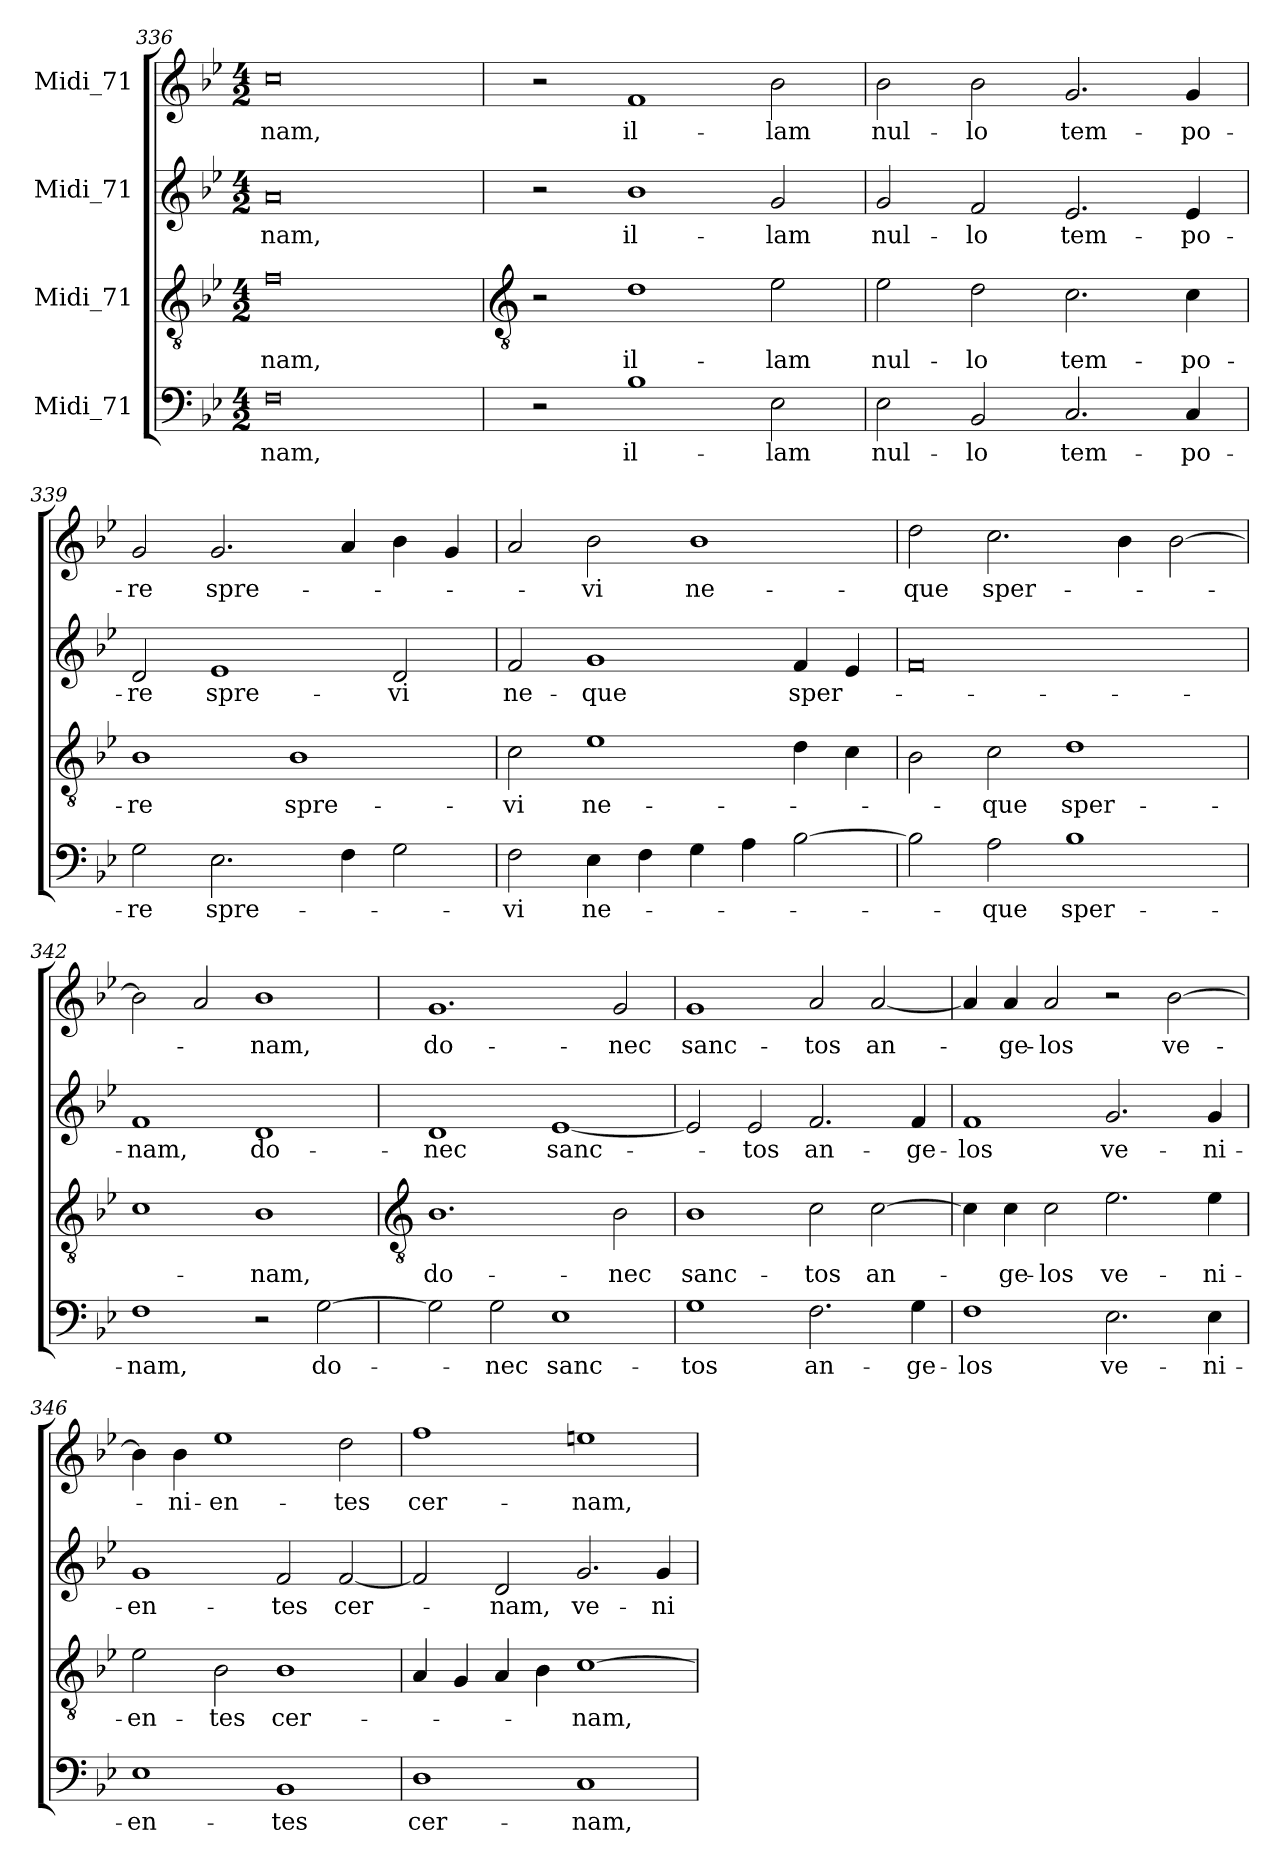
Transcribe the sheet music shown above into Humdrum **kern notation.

**kern	**text	**kern	**text	**kern	**text	**kern	**text
*part4	*part4	*part3	*part3	*part2	*part2	*part1	*part1
*staff4	*staff4	*staff3	*staff3	*staff2	*staff2	*staff1	*staff1
*I"Midi_71	*	*I"Midi_71	*	*I"Midi_71	*	*I"Midi_71	*
*clefF4	*	*clefGv2	*	*clefG2	*	*clefG2	*
*k[b-e-]	*	*k[b-e-]	*	*k[b-e-]	*	*k[b-e-]	*
*B-:	*	*B-:	*	*B-:	*	*B-:	*
*M4/2	*	*M4/2	*	*M4/2	*	*M4/2	*
=336	=336	=336	=336	=336	=336	=336	=336
!	!LO:LY:b	!	!LO:LY:b	!	!LO:LY:b	!	!LO:LY:b
0F	-nam,	0f	-nam,	0a	-nam,	0cc	-nam,
!!LO:LB:g=z
=337	=337	=337	=337	=337	=337	=337	=337
*	*	*clefGv2	*	*	*	*	*
2r	.	2r	.	2r	.	2r	.
!	!LO:LY:b	!	!LO:LY:b	!	!LO:LY:b	!	!LO:LY:b
1B-	il-	1d	il-	1b-	il-	1f	il-
!	!LO:LY:b	!	!LO:LY:b	!	!LO:LY:b	!	!LO:LY:b
2E-	-lam	2e-	-lam	2g	-lam	2b-	-lam
=338	=338	=338	=338	=338	=338	=338	=338
!	!LO:LY:b	!	!LO:LY:b	!	!LO:LY:b	!	!LO:LY:b
2E-	nul-	2e-	nul-	2g	nul-	2b-	nul-
!	!LO:LY:b	!	!LO:LY:b	!	!LO:LY:b	!	!LO:LY:b
2BB-	-lo	2d	-lo	2f	-lo	2b-	-lo
!	!LO:LY:b	!	!LO:LY:b	!	!LO:LY:b	!	!LO:LY:b
2.C	tem-	2.c	tem-	2.e-	tem-	2.g	tem-
!	!LO:LY:b	!	!LO:LY:b	!	!LO:LY:b	!	!LO:LY:b
4C	-po-	4c	-po-	4e-	-po-	4g	-po-
=339	=339	=339	=339	=339	=339	=339	=339
!	!LO:LY:b	!	!LO:LY:b	!	!LO:LY:b	!	!LO:LY:b
2G	-re	1B-	-re	2d	-re	2g	-re
!	!LO:LY:b	!	!	!	!LO:LY:b	!	!LO:LY:b
2.E-	spre-	.	.	1e-	spre-	2.g	spre-
!	!	!	!LO:LY:b	!	!	!	!
.	.	1B-	spre-	.	.	.	.
4F	.	.	.	.	.	4a	.
!	!	!	!	!	!LO:LY:b	!	!
2G	.	.	.	2d	-vi	4b-	.
.	.	.	.	.	.	4g	.
=340	=340	=340	=340	=340	=340	=340	=340
!	!LO:LY:b	!	!LO:LY:b	!	!LO:LY:b	!	!
2F	-vi	2c	-vi	2f	ne-	2a	.
!	!LO:LY:b	!	!LO:LY:b	!	!LO:LY:b	!	!LO:LY:b
4E-	ne-	1e-	ne-	1g	-que	2b-	-vi
4F	.	.	.	.	.	.	.
!	!	!	!	!	!	!	!LO:LY:b
4G	.	.	.	.	.	1b-	ne-
4A	.	.	.	.	.	.	.
!	!	!	!	!	!LO:LY:b	!	!
[2B-	.	4d	.	4f	sper-	.	.
.	.	4c	.	4e-	.	.	.
=341	=341	=341	=341	=341	=341	=341	=341
!	!	!	!	!	!	!	!LO:LY:b
2B-]	.	2B-	.	0f	.	2dd	-que
!	!LO:LY:b	!	!LO:LY:b	!	!	!	!LO:LY:b
2A	-que	2c	-que	.	.	2.cc	sper-
!	!LO:LY:b	!	!LO:LY:b	!	!	!	!
1B-	sper-	1d	sper-	.	.	.	.
.	.	.	.	.	.	4b-	.
.	.	.	.	.	.	[2b-	.
=342	=342	=342	=342	=342	=342	=342	=342
!	!LO:LY:b	!	!	!	!LO:LY:b	!	!
1F	-nam,	1c	.	1f	-nam,	2b-]	.
.	.	.	.	.	.	2a	.
!	!	!	!LO:LY:b	!	!LO:LY:b	!	!LO:LY:b
2r	.	1B-	-nam,	1d	do-	1b-	-nam,
!	!LO:LY:b	!	!	!	!	!	!
[2G	do-	.	.	.	.	.	.
!!LO:LB:g=z
=343	=343	=343	=343	=343	=343	=343	=343
*	*	*clefGv2	*	*	*	*	*
!	!	!	!LO:LY:b	!	!LO:LY:b	!	!LO:LY:b
2G]	.	1.B-	do-	1d	-nec	1.g	do-
!	!LO:LY:b	!	!	!	!	!	!
2G	-nec	.	.	.	.	.	.
!	!LO:LY:b	!	!	!	!LO:LY:b	!	!
1E-	sanc-	.	.	[1e-	sanc-	.	.
!	!	!	!LO:LY:b	!	!	!	!LO:LY:b
.	.	2B-	-nec	.	.	2g	-nec
=344	=344	=344	=344	=344	=344	=344	=344
!	!LO:LY:b	!	!LO:LY:b	!	!	!	!LO:LY:b
1G	-tos	1B-	sanc-	2e-]	.	1g	sanc-
!	!	!	!	!	!LO:LY:b	!	!
.	.	.	.	2e-	-tos	.	.
!	!LO:LY:b	!	!LO:LY:b	!	!LO:LY:b	!	!LO:LY:b
2.F	an-	2c	-tos	2.f	an-	2a	-tos
!	!	!	!LO:LY:b	!	!	!	!LO:LY:b
.	.	[2c	an-	.	.	[2a	an-
!	!LO:LY:b	!	!	!	!LO:LY:b	!	!
4G	-ge-	.	.	4f	-ge-	.	.
=345	=345	=345	=345	=345	=345	=345	=345
!	!LO:LY:b	!	!	!	!LO:LY:b	!	!
1F	-los	4c]	.	1f	-los	4a]	.
!	!	!	!LO:LY:b	!	!	!	!LO:LY:b
.	.	4c	-ge-	.	.	4a	-ge-
!	!	!	!LO:LY:b	!	!	!	!LO:LY:b
.	.	2c	-los	.	.	2a	-los
!	!LO:LY:b	!	!LO:LY:b	!	!LO:LY:b	!	!
2.E-	ve-	2.e-	ve-	2.g	ve-	2r	.
!	!	!	!	!	!	!	!LO:LY:b
.	.	.	.	.	.	[2b-	ve-
!	!LO:LY:b	!	!LO:LY:b	!	!LO:LY:b	!	!
4E-	-ni-	4e-	-ni-	4g	-ni-	.	.
=346	=346	=346	=346	=346	=346	=346	=346
!	!LO:LY:b	!	!LO:LY:b	!	!LO:LY:b	!	!
1E-	-en-	2e-	-en-	1g	-en-	4b-]	.
!	!	!	!	!	!	!	!LO:LY:b
.	.	.	.	.	.	4b-	-ni-
!	!	!	!LO:LY:b	!	!	!	!LO:LY:b
.	.	2B-	-tes	.	.	1ee-	-en-
!	!LO:LY:b	!	!LO:LY:b	!	!LO:LY:b	!	!
1BB-	-tes	1B-	cer-	2f	-tes	.	.
!	!	!	!	!	!LO:LY:b	!	!LO:LY:b
.	.	.	.	[2f	cer-	2dd	-tes
=347	=347	=347	=347	=347	=347	=347	=347
!	!LO:LY:b	!	!	!	!	!	!LO:LY:b
1D	cer-	4A	.	2f]	.	1ff	cer-
.	.	4G	.	.	.	.	.
!	!	!	!	!	!LO:LY:b	!	!
.	.	4A	.	2d	-nam,	.	.
.	.	4B-	.	.	.	.	.
!	!LO:LY:b	!	!LO:LY:b	!	!LO:LY:b	!	!LO:LY:b
1C	-nam,	[1c	-nam,	2.g	ve-	1een	-nam,
!	!	!	!	!	!LO:LY:b	!	!
.	.	.	.	4g	-ni-	.	.
=	=	=	=	=	=	=	=
*-	*-	*-	*-	*-	*-	*-	*-
